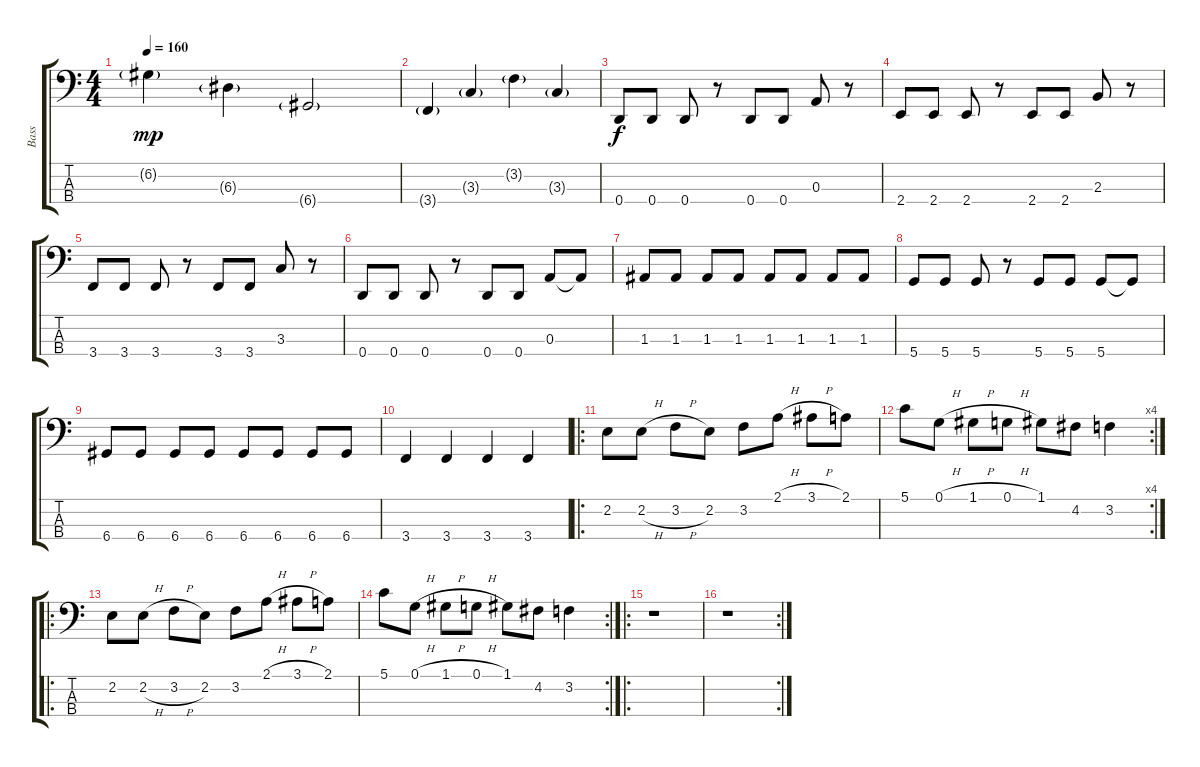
\track ("Bass" "Bass") {instrument electricbasspick}
\staff {score tabs}
\tuning (G2 D2 A1 D1) {hide}
\ts (4 4)
\tempo 160
\clef f4
\ks c
6.2{g}.4{dy mp} 6.3{g}.4 6.4{g}.2 |
3.4{g}.4 3.3{g}.4 3.2{g}.4 3.3{g}.4 |
0.4.8{dy f} 0.4.8 0.4.8 r.8 0.4.8 0.4.8 0.3.8 r.8 |
2.4.8 2.4.8 2.4.8 r.8 2.4.8 2.4.8 2.3.8 r.8 |
3.4.8 3.4.8 3.4.8 r.8 3.4.8 3.4.8 3.3.8 r.8 |
0.4.8 0.4.8 0.4.8 r.8 0.4.8 0.4.8 0.3.8 0.3{t}.8 |
1.3.8 1.3.8 1.3.8 1.3.8 1.3.8 1.3.8 1.3.8 1.3.8 |
5.4.8 5.4.8 5.4.8 r.8 5.4.8 5.4.8 5.4.8 5.4{t}.8 |
6.4.8 6.4.8 6.4.8 6.4.8 6.4.8 6.4.8 6.4.8 6.4.8 |
3.4.4 3.4.4 3.4.4 3.4.4 |
\ro
2.2.8 2.2{h}.8 3.2{h}.8 2.2.8 3.2.8 2.1{h}.8 3.1{h}.8 2.1.8 |
\rc 4
5.1.8 0.1{h}.8 1.1{h}.8 0.1{h}.8 1.1.8 4.2.8 3.2.4 |
\ro
2.2.8 2.2{h}.8 3.2{h}.8 2.2.8 3.2.8 2.1{h}.8 3.1{h}.8 2.1.8 |
\rc 2
5.1.8 0.1{h}.8 1.1{h}.8 0.1{h}.8 1.1.8 4.2.8 3.2.4 |
\ro
r.1 |
\rc 2
r.1
